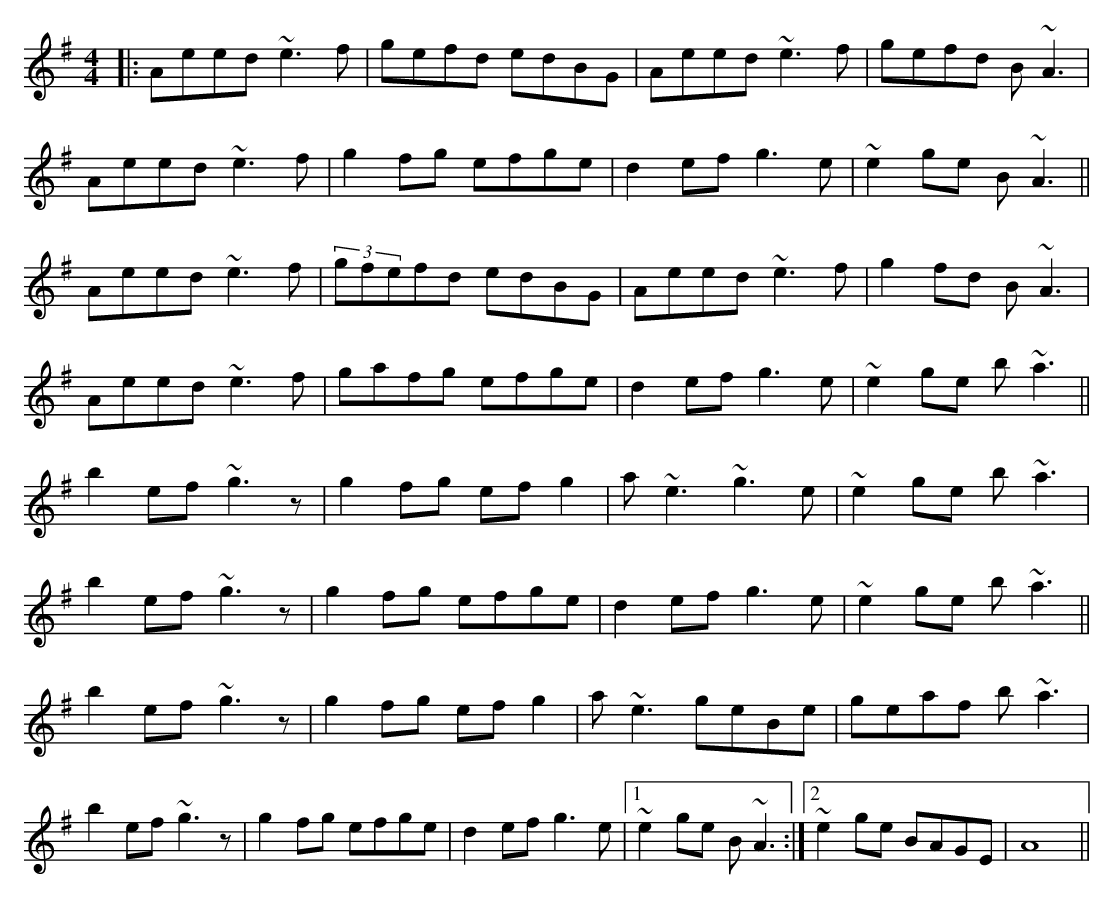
X:1
M:4/4
K:Ador
|:Aeed ~e3f|gefd edBG|Aeed ~e3f|gefd B~A3|
Aeed ~e3f|g2fg efge|d2ef g3e|~e2ge B~A3||
Aeed ~e3f|(3gfefd edBG|Aeed ~e3f|g2fd B~A3|
Aeed ~e3f|gafg efge|d2ef g3e|~e2ge b~a3||
b2ef ~g3z|g2fg efg2|a~e3 ~g3e|~e2ge b~a3|
b2ef ~g3z|g2fg efge|d2ef g3e|~e2ge b~a3||
b2ef ~g3z|g2fg efg2|a~e3 geBe|geaf b~a3|
b2ef ~g3z|g2fg efge|d2ef g3e|1 ~e2ge B~A3:|2 ~e2ge BAGE|A8||
